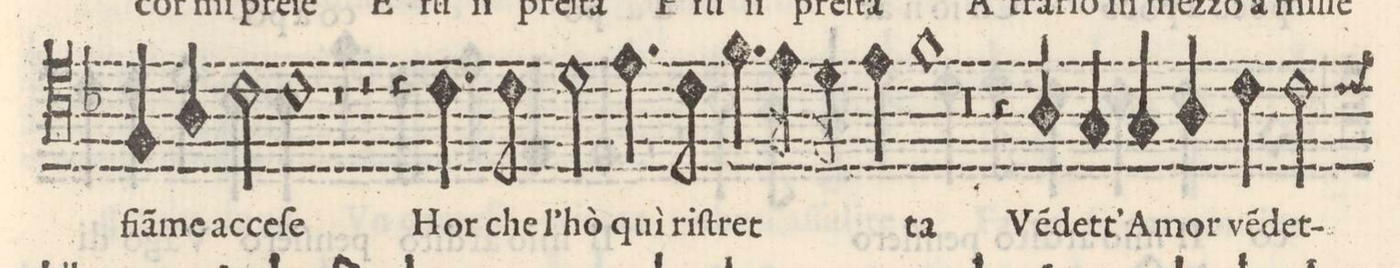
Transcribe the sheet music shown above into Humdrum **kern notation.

**kern	**text
*I"SESTO	*
*clefC4	*
*k[b-]	*
*met(C)	*
*M2/1	*
4Fny/	fiã-
4A/	-me ac-
2c\	-ce-
=12-	=12-
1c	-ſe
1r	.
=13-	=13-
2r	.
4r	.
4.c\	Hor
8c\	che
2d\	l'hò
4.eny\	qui
=14-	=14-
8c\	riſ-
4.f\	-tret-
16e\	.
16d\	.
4e\	.
1f	-ta
=15-	=15-
0r	.
=16-	=16-
4r	.
4A/	Vẽ(n)-
4G/	-det-
4G/	-t'A-
4A/	-mor
4c\	vẽ(n)-
2c\	-det-
*custos:c	*
=17-	=17-
*-	*-
